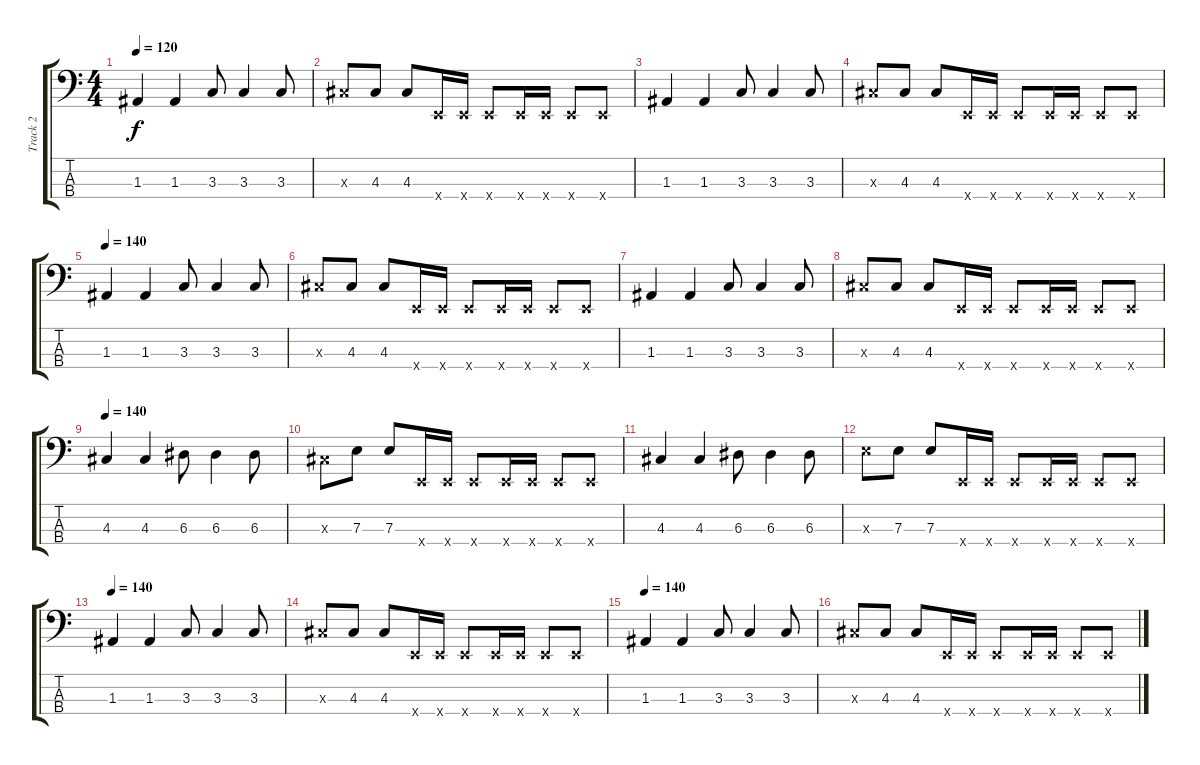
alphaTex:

\track ("Track 2" "Track 2") {instrument acousticguitarnylon}
\staff {score tabs}
\tuning (G2 D2 A1 E1) {hide}
\ts (4 4)
\tempo 120
\tempo 140
\tempo 120
\clef f4
\ks c
1.3.4{dy f instrument acousticguitarnylon} 1.3.4 3.3.8 3.3.4 3.3.8 |
4.3{x}.8 4.3.8 4.3.8 0.4{x}.16 0.4{x}.16 0.4{x}.8 0.4{x}.16 0.4{x}.16 0.4{x}.8 0.4{x}.8 |
1.3.4 1.3.4 3.3.8 3.3.4 3.3.8 |
4.3{x}.8 4.3.8 4.3.8 0.4{x}.16 0.4{x}.16 0.4{x}.8 0.4{x}.16 0.4{x}.16 0.4{x}.8 0.4{x}.8 |
\tempo 140
1.3.4 1.3.4 3.3.8 3.3.4 3.3.8 |
4.3{x}.8 4.3.8 4.3.8 0.4{x}.16 0.4{x}.16 0.4{x}.8 0.4{x}.16 0.4{x}.16 0.4{x}.8 0.4{x}.8 |
1.3.4 1.3.4 3.3.8 3.3.4 3.3.8 |
4.3{x}.8 4.3.8 4.3.8 0.4{x}.16 0.4{x}.16 0.4{x}.8 0.4{x}.16 0.4{x}.16 0.4{x}.8 0.4{x}.8 |
\tempo 140
4.3.4 4.3.4 6.3.8 6.3.4 6.3.8 |
4.3{x}.8 7.3.8 7.3.8 0.4{x}.16 0.4{x}.16 0.4{x}.8 0.4{x}.16 0.4{x}.16 0.4{x}.8 0.4{x}.8 |
4.3.4 4.3.4 6.3.8 6.3.4 6.3.8 |
7.3{x}.8 7.3.8 7.3.8 0.4{x}.16 0.4{x}.16 0.4{x}.8 0.4{x}.16 0.4{x}.16 0.4{x}.8 0.4{x}.8 |
\tempo 140
1.3.4 1.3.4 3.3.8 3.3.4 3.3.8 |
4.3{x}.8 4.3.8 4.3.8 0.4{x}.16 0.4{x}.16 0.4{x}.8 0.4{x}.16 0.4{x}.16 0.4{x}.8 0.4{x}.8 |
\tempo 140
1.3.4 1.3.4 3.3.8 3.3.4 3.3.8 |
4.3{x}.8 4.3.8 4.3.8 0.4{x}.16 0.4{x}.16 0.4{x}.8 0.4{x}.16 0.4{x}.16 0.4{x}.8 0.4{x}.8
